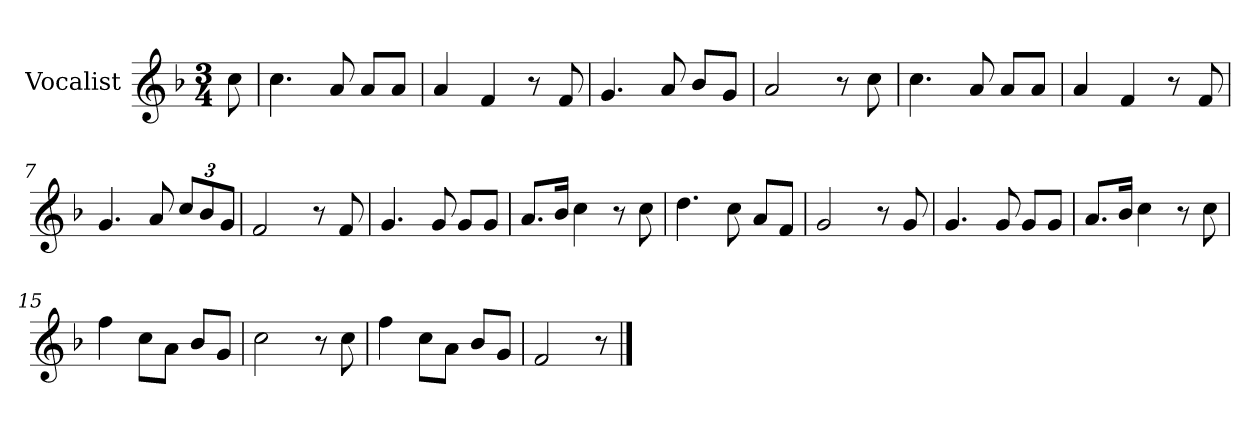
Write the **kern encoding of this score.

**kern
*part1
*staff1
*I"Vocalist
*k[b-]
*F:
*M3/4
=
8cc
=1
4.cc
8a
8aL
8aJ
=2
4a
4f
8r
8f
=3
4.g
8a
8b-L
8gJ
=4
2a
8r
8cc
=5
4.cc
8a
8aL
8aJ
=6
4a
4f
8r
8f
=7
4.g
8a
12ccL
12b-
12gJ
=8
2f
8r
8f
=9
4.g
8g
8gL
8gJ
=10
8.aL
16b-Jk
4cc
8r
8cc
=11
4.dd
8cc
8aL
8fJ
=12
2g
8r
8g
=13
4.g
8g
8gL
8gJ
=14
8.aL
16b-Jk
4cc
8r
8cc
=15
4ff
8ccL
8aJ
8b-L
8gJ
=16
2cc
8r
8cc
=17
4ff
8ccL
8aJ
8b-L
8gJ
=18
2f
8r
==
*-
